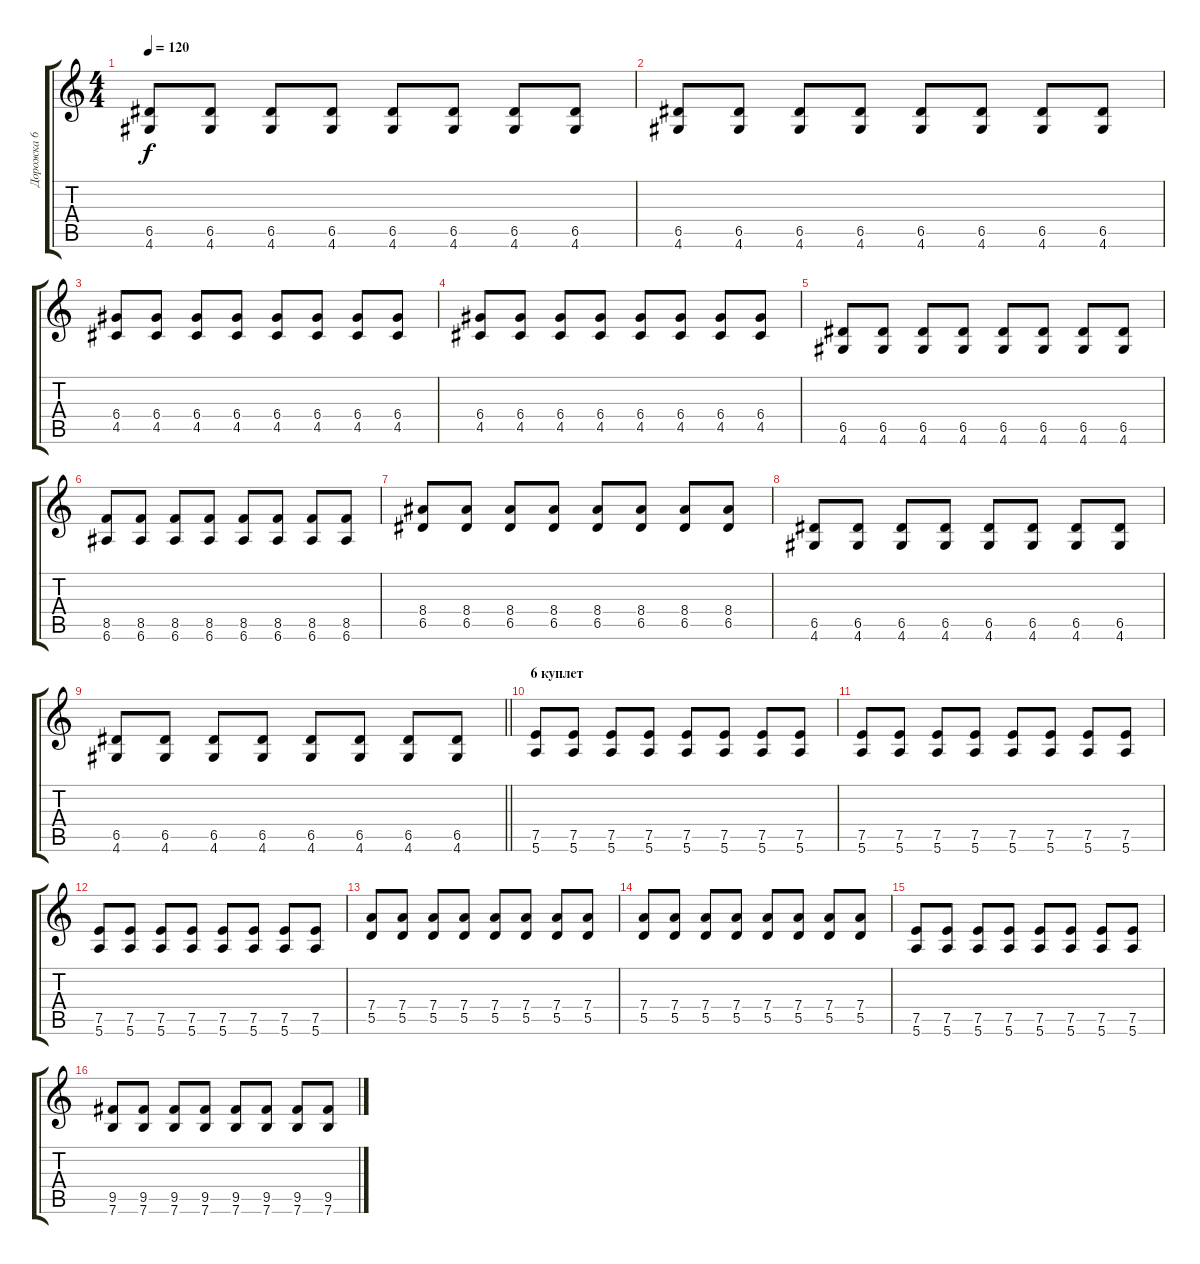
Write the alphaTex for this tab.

\track ("Дорожка 6" "Дорожка 6") {instrument overdrivenguitar}
\staff {score tabs}
\tuning (E4 B3 G3 D3 A2 E2) {hide}
\ts (4 4)
\tempo 120
\clef g2
\ks c
(6.5 4.6).8{dy f} (6.5 4.6).8 (6.5 4.6).8 (6.5 4.6).8 (6.5 4.6).8 (6.5 4.6).8 (6.5 4.6).8 (6.5 4.6).8 |
(6.5 4.6).8 (6.5 4.6).8 (6.5 4.6).8 (6.5 4.6).8 (6.5 4.6).8 (6.5 4.6).8 (6.5 4.6).8 (6.5 4.6).8 |
(6.4 4.5).8 (6.4 4.5).8 (6.4 4.5).8 (6.4 4.5).8 (6.4 4.5).8 (6.4 4.5).8 (6.4 4.5).8 (6.4 4.5).8 |
(6.4 4.5).8 (6.4 4.5).8 (6.4 4.5).8 (6.4 4.5).8 (6.4 4.5).8 (6.4 4.5).8 (6.4 4.5).8 (6.4 4.5).8 |
(6.5 4.6).8 (6.5 4.6).8 (6.5 4.6).8 (6.5 4.6).8 (6.5 4.6).8 (6.5 4.6).8 (6.5 4.6).8 (6.5 4.6).8 |
(8.5 6.6).8 (8.5 6.6).8 (8.5 6.6).8 (8.5 6.6).8 (8.5 6.6).8 (8.5 6.6).8 (8.5 6.6).8 (8.5 6.6).8 |
(8.4 6.5).8 (8.4 6.5).8 (8.4 6.5).8 (8.4 6.5).8 (8.4 6.5).8 (8.4 6.5).8 (8.4 6.5).8 (8.4 6.5).8 |
(6.5 4.6).8 (6.5 4.6).8 (6.5 4.6).8 (6.5 4.6).8 (6.5 4.6).8 (6.5 4.6).8 (6.5 4.6).8 (6.5 4.6).8 |
\barLineRight lightlight
(6.5 4.6).8 (6.5 4.6).8 (6.5 4.6).8 (6.5 4.6).8 (6.5 4.6).8 (6.5 4.6).8 (6.5 4.6).8 (6.5 4.6).8 |
\section ("" "6 куплет")
(7.5 5.6).8 (7.5 5.6).8 (7.5 5.6).8 (7.5 5.6).8 (7.5 5.6).8 (7.5 5.6).8 (7.5 5.6).8 (7.5 5.6).8 |
(7.5 5.6).8 (7.5 5.6).8 (7.5 5.6).8 (7.5 5.6).8 (7.5 5.6).8 (7.5 5.6).8 (7.5 5.6).8 (7.5 5.6).8 |
(7.5 5.6).8 (7.5 5.6).8 (7.5 5.6).8 (7.5 5.6).8 (7.5 5.6).8 (7.5 5.6).8 (7.5 5.6).8 (7.5 5.6).8 |
(7.4 5.5).8 (7.4 5.5).8 (7.4 5.5).8 (7.4 5.5).8 (7.4 5.5).8 (7.4 5.5).8 (7.4 5.5).8 (7.4 5.5).8 |
(7.4 5.5).8 (7.4 5.5).8 (7.4 5.5).8 (7.4 5.5).8 (7.4 5.5).8 (7.4 5.5).8 (7.4 5.5).8 (7.4 5.5).8 |
(7.5 5.6).8 (7.5 5.6).8 (7.5 5.6).8 (7.5 5.6).8 (7.5 5.6).8 (7.5 5.6).8 (7.5 5.6).8 (7.5 5.6).8 |
(9.5 7.6).8 (9.5 7.6).8 (9.5 7.6).8 (9.5 7.6).8 (9.5 7.6).8 (9.5 7.6).8 (9.5 7.6).8 (9.5 7.6).8
